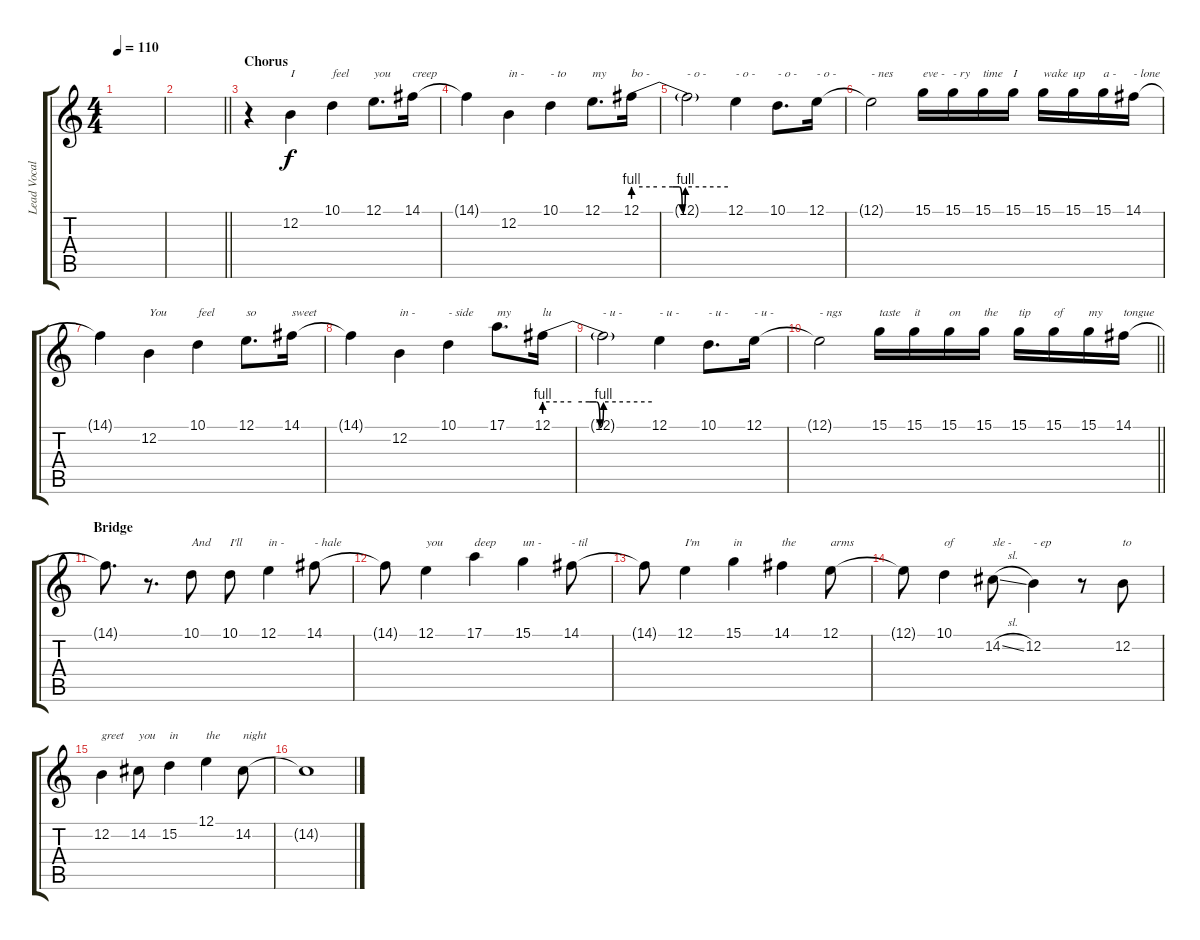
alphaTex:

\track ("Lead Vocal" "Lead Vocal") {instrument lead1square}
\staff {score tabs}
\tuning (E4 B3 G3 D3 A2 E2) {hide}
\ts (4 4)
\tempo 110
\clef g2
\ks c
|
\barLineRight lightlight
|
\section ("" "Chorus")
r.4 12.2.4{txt "I"} 10.1.4{txt "feel"} 12.1.8{d txt "you"} 14.1.16{txt "creep"} |
14.1{t}.4 12.2.4{txt "in -"} 10.1.4{txt "- to"} 12.1.8{d txt "my"} 12.1{be (custom 0 4 15 4 25 4 29 4 31 0 33 4 60 4)}.16{txt "bo -"} |
12.1{t}.2{txt "- o - "} 12.1.4{txt "- o -"} 10.1.8{d txt "- o -"} 12.1.16{txt "- o -"} |
12.1{t}.2{txt "- nes"} 15.1.16{txt "eve -"} 15.1.16{txt "- ry"} 15.1.16{txt "time"} 15.1.16{txt "I"} 15.1.16{txt "wake"} 15.1.16{txt "up"} 15.1.16{txt "a -"} 14.1.16{txt "- lone"} |
14.1{t}.4 12.2.4{txt "You"} 10.1.4{txt "feel"} 12.1.8{d txt "so"} 14.1.16{txt "sweet"} |
14.1{t}.4 12.2.4{txt "in -"} 10.1.4{txt "- side"} 17.1.8{d txt "my"} 12.1{be (custom 0 4 15 4 25 4 29 4 31 0 33 4 60 4)}.16{txt "lu"} |
12.1{t}.2{txt "- u - "} 12.1.4{txt "- u -"} 10.1.8{d txt "- u -"} 12.1.16{txt "- u -"} |
\barLineRight lightlight
12.1{t}.2{txt "- ngs"} 15.1.16{txt "taste"} 15.1.16{txt "it"} 15.1.16{txt "on"} 15.1.16{txt "the"} 15.1.16{txt "tip"} 15.1.16{txt "of"} 15.1.16{txt "my"} 14.1.16{txt "tongue"} |
\section ("" "Bridge")
14.1{t}.8{d} r.8{d} 10.1.8{txt "And"} 10.1.8{txt "I'll"} 12.1.4{txt "in -"} 14.1.8{txt "- hale"} |
14.1{t}.8 12.1.4{txt "you"} 17.1.4{txt "deep"} 15.1.4{txt "un -"} 14.1.8{txt "- til"} |
14.1{t}.8 12.1.4{txt "I'm"} 15.1.4{txt "in"} 14.1.4{txt "the"} 12.1.8{txt "arms"} |
12.1{t}.8 10.1.4{txt "of"} 14.2{sl}.8{txt "sle -"} 12.2.4{txt "- ep"} r.8 12.2.8{txt "to"} |
12.2.4{txt "greet"} 14.2.8{txt "you"} 15.2.4{txt "in"} 12.1.4{txt "the"} 14.2.8{txt "night"} |
14.2{t}.1
